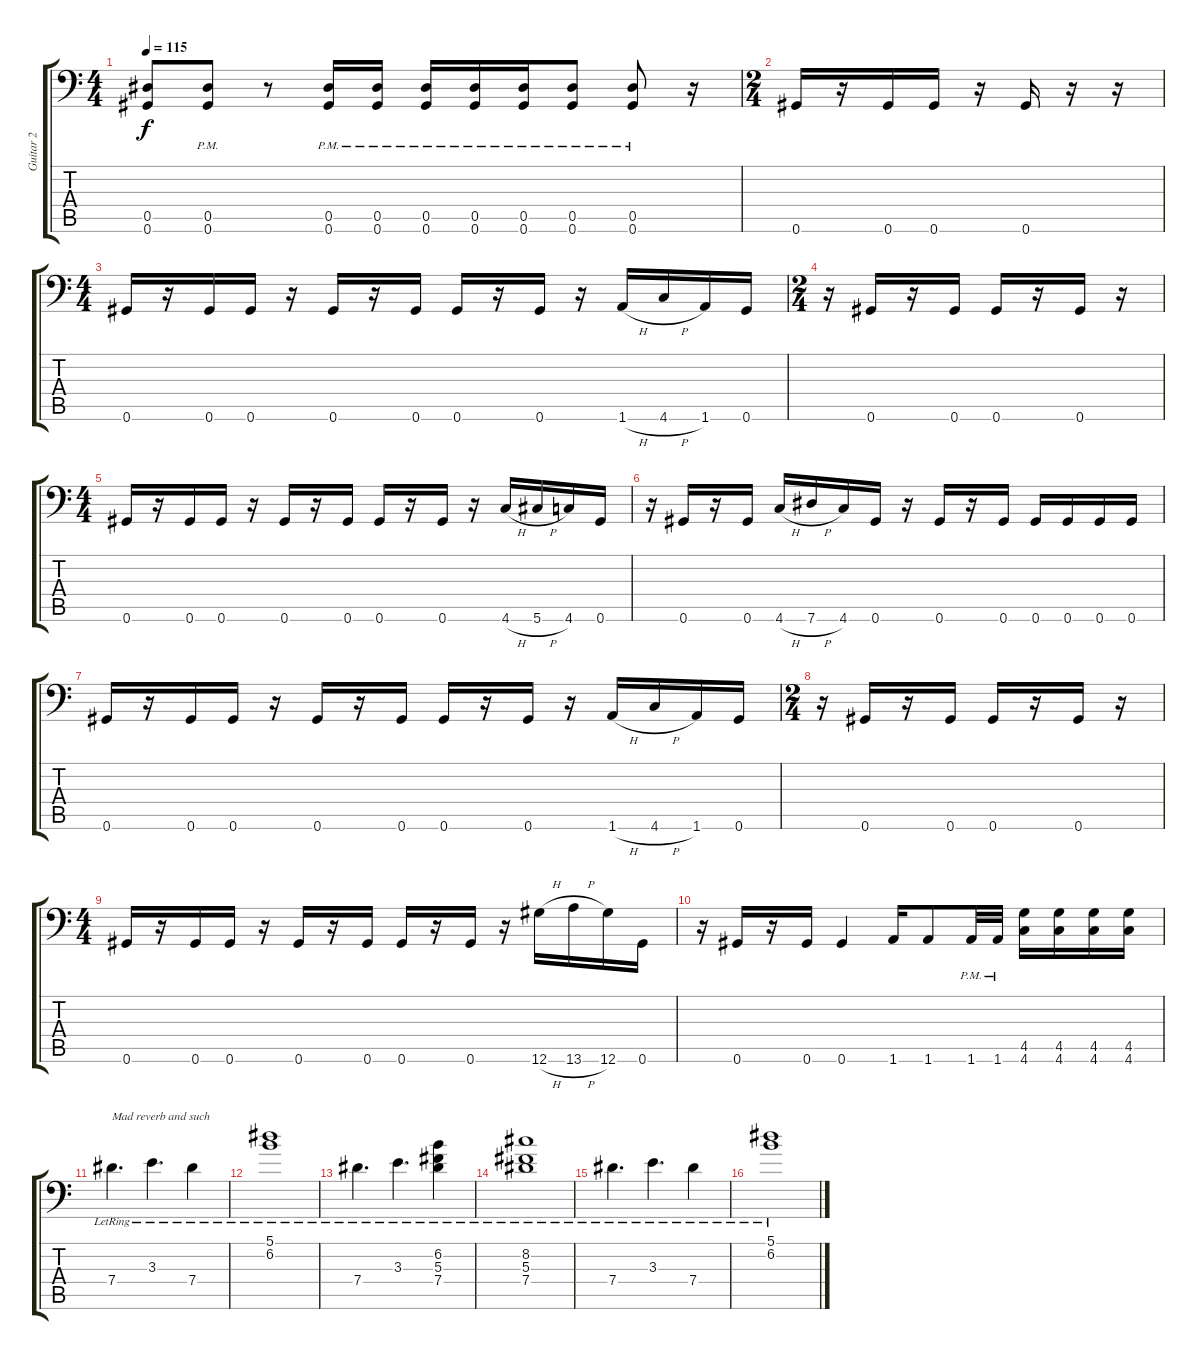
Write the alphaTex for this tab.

\track ("Guitar 2" "Guitar 2") {instrument distortionguitar}
\staff {score tabs}
\tuning (Bb3 F3 Db3 Ab2 Eb2 Ab1) {hide}
\ts (4 4)
\tempo 115
\clef f4
\ks c
(0.5{t} 0.6{t}).8{dy f} (0.5{pm} 0.6{pm}).8 r.8 (0.5{pm} 0.6{pm}).16 (0.5{pm} 0.6{pm}).16 (0.5{pm} 0.6{pm}).16 (0.5{pm} 0.6{pm}).16 (0.5{pm} 0.6{pm}).16 (0.5{pm} 0.6{pm}).8 (0.5{pm} 0.6{pm}).8 r.16 |
\ts (2 4)
0.6.16{balance 0} r.16 0.6.16 0.6.16 r.16 0.6.16 r.16 r.16 |
\ts (4 4)
0.6.16{balance 16} r.16 0.6.16 0.6.16 r.16 0.6.16 r.16 0.6.16 0.6.16 r.16 0.6.16 r.16 1.6{h}.16 4.6{h}.16 1.6.16 0.6.16 |
\ts (2 4)
r.16 0.6.16 r.16 0.6.16 0.6.16 r.16 0.6.16 r.16 |
\ts (4 4)
0.6.16 r.16 0.6.16 0.6.16 r.16 0.6.16 r.16 0.6.16 0.6.16 r.16 0.6.16 r.16 4.6{h}.16 5.6{h}.16 4.6.16 0.6.16 |
r.16 0.6.16 r.16 0.6.16 4.6{h}.16 7.6{h}.16 4.6.16 0.6.16 r.16 0.6.16 r.16 0.6.16 0.6.16 0.6.16 0.6.16 0.6.16 |
0.6.16 r.16 0.6.16 0.6.16 r.16 0.6.16 r.16 0.6.16 0.6.16 r.16 0.6.16 r.16 1.6{h}.16 4.6{h}.16 1.6.16 0.6.16 |
\ts (2 4)
r.16 0.6.16 r.16 0.6.16 0.6.16 r.16 0.6.16 r.16 |
\ts (4 4)
0.6.16 r.16 0.6.16 0.6.16 r.16 0.6.16 r.16 0.6.16 0.6.16 r.16 0.6.16 r.16 12.6{h}.16 13.6{h}.16 12.6.16 0.6.16 |
r.16 0.6.16 r.16 0.6.16 0.6.4 1.6.16 1.6.8 1.6{pm}.32 1.6{pm}.32 (4.5 4.6).16 (4.5 4.6).16 (4.5 4.6).16 (4.5 4.6).16 |
7.4{lr}.4{d txt "Mad reverb and such" instrument electricguitarjazz} 3.3{lr}.4{d} 7.4{lr}.4 |
(5.1{lr} 6.2{lr}).1 |
7.4{lr}.4{d} 3.3{lr}.4{d} (6.2{lr} 5.3{lr} 7.4{lr}).4 |
(8.2{lr} 5.3{lr} 7.4{lr}).1 |
7.4{lr}.4{d} 3.3{lr}.4{d} 7.4{lr}.4 |
(5.1{lr} 6.2{lr}).1
